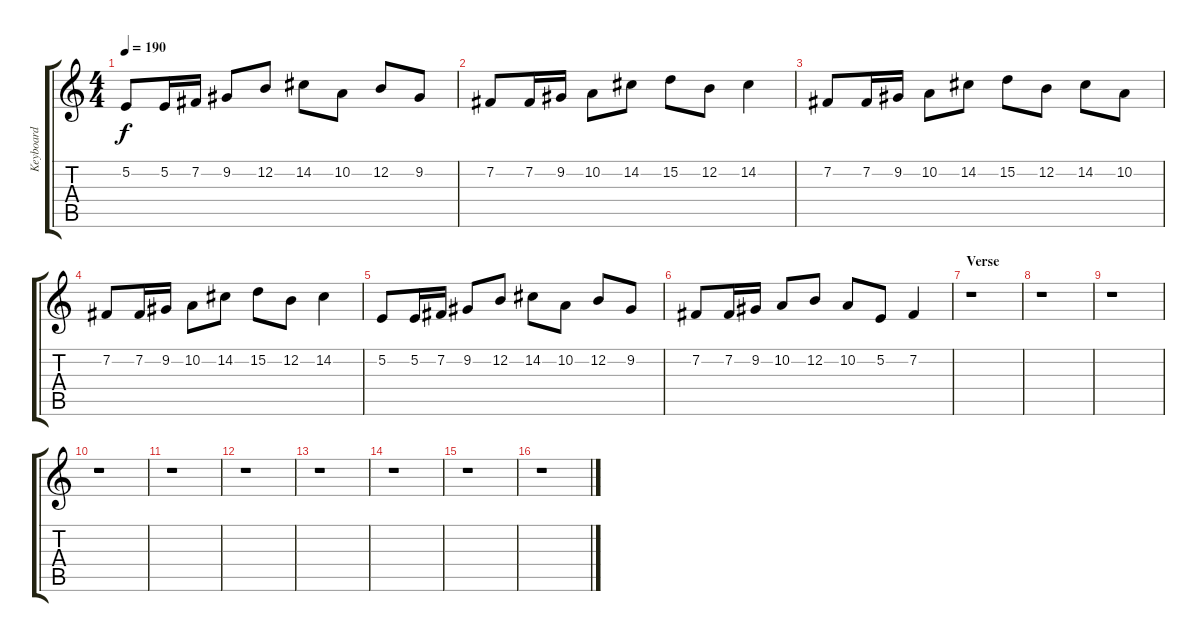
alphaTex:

\track ("Keyboard" "Keyboard") {instrument harpsichord}
\staff {score tabs}
\tuning (E4 B3 G3 D3 A2 E2) {hide}
\ts (4 4)
\tempo 190
\clef g2
\ks c
5.2.8{dy f} 5.2.16 7.2.16 9.2.8 12.2.8 14.2.8 10.2.8 12.2.8 9.2.8 |
7.2.8 7.2.16 9.2.16 10.2.8 14.2.8 15.2.8 12.2.8 14.2.4 |
7.2.8 7.2.16 9.2.16 10.2.8 14.2.8 15.2.8 12.2.8 14.2.8 10.2.8 |
7.2.8 7.2.16 9.2.16 10.2.8 14.2.8 15.2.8 12.2.8 14.2.4 |
5.2.8 5.2.16 7.2.16 9.2.8 12.2.8 14.2.8 10.2.8 12.2.8 9.2.8 |
7.2.8 7.2.16 9.2.16 10.2.8 12.2.8 10.2.8 5.2.8 7.2.4 |
\section ("" "Verse")
r.1 |
r.1 |
r.1 |
r.1 |
r.1 |
r.1 |
r.1 |
r.1 |
r.1 |
r.1
